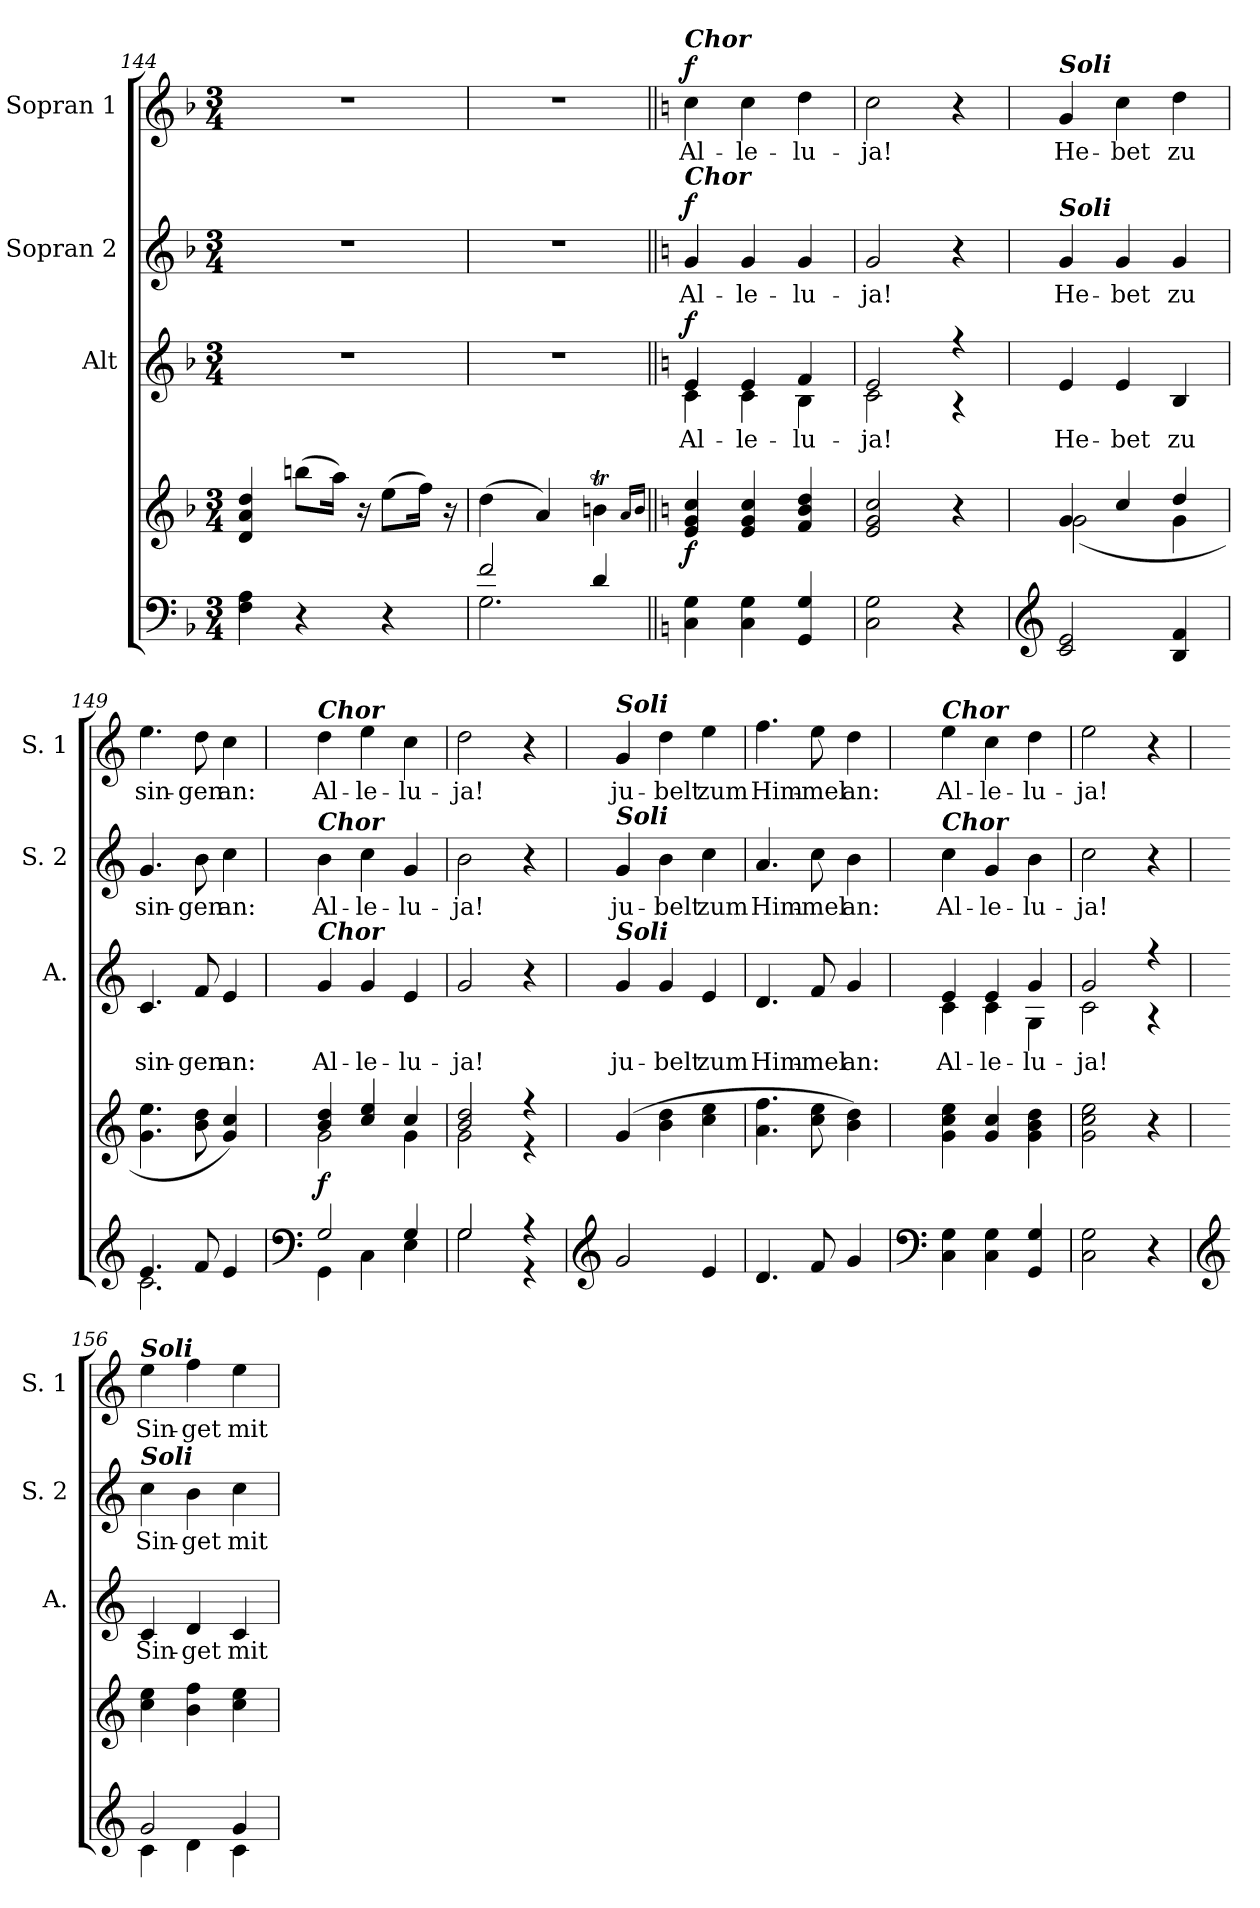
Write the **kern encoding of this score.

**kern	**kern	**dynam	**kern	**text	**dynam	**kern	**text	**dynam	**kern	**text	**dynam
*part4	*part4	*part4	*part3	*part3	*part3	*part2	*part2	*part2	*part1	*part1	*part1
*staff5	*staff4	*staff4/5	*staff3	*staff3	*staff3	*staff2	*staff2	*staff2	*staff1	*staff1	*staff1
*	*	*	*I"Alt	*	*	*I"Sopran 2	*	*	*I"Sopran 1	*	*
*	*	*	*I'A.	*	*	*I'S. 2	*	*	*I'S. 1	*	*
*clefF4	*clefG2	*	*clefG2	*	*	*clefG2	*	*	*clefG2	*	*
*k[b-]	*k[b-]	*	*k[b-]	*	*	*k[b-]	*	*	*k[b-]	*	*
*F:	*F:	*	*F:	*	*	*F:	*	*	*F:	*	*
*M3/4	*M3/4	*	*M3/4	*	*	*M3/4	*	*	*M3/4	*	*
=144	=144	=144	=144	=144	=144	=144	=144	=144	=144	=144	=144
4F\ 4A\	4d/ 4a/ 4dd/	.	2.r	.	.	2.r	.	.	2.r	.	.
4r	(>8bbn\L	.	.	.	.	.	.	.	.	.	.
.	16aa\Jk)	.	.	.	.	.	.	.	.	.	.
.	16r	.	.	.	.	.	.	.	.	.	.
4r	(>8ee\L	.	.	.	.	.	.	.	.	.	.
.	16ff\Jk)	.	.	.	.	.	.	.	.	.	.
.	16r	.	.	.	.	.	.	.	.	.	.
=145	=145	=145	=145	=145	=145	=145	=145	=145	=145	=145	=145
*^	*	*	*	*	*	*	*	*	*	*	*
2f/	2.G\	(>4dd\	.	2.r	.	.	2.r	.	.	2.r	.	.
.	.	4a/)	.	.	.	.	.	.	.	.	.	.
4d/	.	4bnt\	.	.	.	.	.	.	.	.	.	.
*v	*v	*	*	*	*	*	*	*	*	*	*	*
.	16qa/LL	.	.	.	.	.	.	.	.	.	.
.	16qb/JJ	.	.	.	.	.	.	.	.	.	.
!!LO:PB:g=z
=146||	=146||	=146||	=146||	=146||	=146||	=146||	=146||	=146||	=146||	=146||	=146||
*k[]	*k[]	*	*k[]	*	*	*k[]	*	*	*k[]	*	*
*C:	*C:	*	*C:	*	*	*C:	*	*	*C:	*	*
!	!	!	!	!	!	!	!	!	!LO:TX:a:Bi:t=Chor	!	!
!	!	!	!	!	!	!LO:TX:a:Bi:t=Chor	!	!	!	!	!
!	!	!	!LO:TX:a:Bi:t=Chor	!	!	!	!	!	!	!	!
!	!	!LO:DY:b	!	!LO:LY:b	!LO:DY:a	!	!LO:LY:b	!LO:DY:a	!	!LO:LY:b	!LO:DY:a
*	*	*	*^	*	*	*	*	*	*	*	*
4C\ 4G\	4e/ 4g/ 4cc/	f	4e/	4c\	Al-	f	4g/	Al-	f	4cc\	Al-	f
!	!	!	!	!	!LO:LY:b	!	!	!LO:LY:b	!	!	!LO:LY:b	!
4C\ 4G\	4e/ 4g/ 4cc/	.	4e/	4c\	-le-	.	4g/	-le-	.	4cc\	-le-	.
!	!	!	!	!	!LO:LY:b	!	!	!LO:LY:b	!	!	!LO:LY:b	!
4GG/ 4G/	4f/ 4b/ 4dd/	.	4f/	4B\	-lu-	.	4g/	-lu-	.	4dd\	-lu-	.
=147	=147	=147	=147	=147	=147	=147	=147	=147	=147	=147	=147	=147
!	!	!	!	!	!LO:LY:b	!	!	!LO:LY:b	!	!	!LO:LY:b	!
2C\ 2G\	2e/ 2g/ 2cc/	.	2e/	2c\	-ja!	.	2g/	-ja!	.	2cc\	-ja!	.
4r	4r	.	4r	4r	.	.	4r	.	.	4r	.	.
*	*	*	*v	*v	*	*	*	*	*	*	*	*
=148	=148	=148	=148	=148	=148	=148	=148	=148	=148	=148	=148
*clefG2	*	*	*	*	*	*	*	*	*	*	*
*	*^	*	*^	*	*	*	*	*	*	*	*
!	!	!	!	!	!	!	!	!	!	!	!LO:TX:a:Bi:t=Soli	!	!
!	!	!	!	!	!	!	!	!LO:TX:a:Bi:t=Soli	!	!	!	!	!
!	!	!	!	!LO:TX:a:Bi:t=Soli	!	!	!	!	!	!	!	!	!
!	!	!	!	!	!	!LO:LY:b	!	!	!LO:LY:b	!	!	!LO:LY:b	!
*	*	*	*	*v	*v	*	*	*	*	*	*	*	*
2c/ 2e/	4g/	(>2g\	.	4e/	He-	.	4g/	He-	.	4g/	He-	.
!	!	!	!	!	!LO:LY:b	!	!	!LO:LY:b	!	!	!LO:LY:b	!
.	4cc/	.	.	4e/	-bet	.	4g/	-bet	.	4cc\	-bet	.
!	!	!	!	!	!LO:LY:b	!	!	!LO:LY:b	!	!	!LO:LY:b	!
4B/ 4f/	4dd/	4g\	.	4B/	zu	.	4g/	zu	.	4dd\	zu	.
=149	=149	=149	=149	=149	=149	=149	=149	=149	=149	=149	=149	=149
*^	*	*	*	*	*	*	*	*	*	*	*	*
!	!	!	!	!	!	!LO:LY:b	!	!	!LO:LY:b	!	!	!LO:LY:b	!
*	*	*v	*v	*	*	*	*	*	*	*	*	*	*
4.e/	2.c\	4.g\ 4.ee\	.	4.c/	sin-	.	4.g/	sin-	.	4.ee\	sin-	.
!	!	!	!	!	!LO:LY:b	!	!	!LO:LY:b	!	!	!LO:LY:b	!
8f/	.	8b\ 8dd\	.	8f/	-gen	.	8b\	-gen	.	8dd\	-gen	.
!	!	!	!	!	!LO:LY:b	!	!	!LO:LY:b	!	!	!LO:LY:b	!
4e/	.	4g/ 4cc/)	.	4e/	an:	.	4cc\	an:	.	4cc\	an:	.
=150	=150	=150	=150	=150	=150	=150	=150	=150	=150	=150	=150	=150
*clefF4	*	*	*	*	*	*	*	*	*	*	*	*
*	*	*^	*	*	*	*	*	*	*	*	*	*
!	!	!	!	!	!	!	!	!	!	!	!LO:TX:a:Bi:t=Chor	!	!
!	!	!	!	!	!	!	!	!LO:TX:a:Bi:t=Chor	!	!	!	!	!
!	!	!	!	!	!LO:TX:a:Bi:t=Chor	!	!	!	!	!	!	!	!
!	!	!	!	!LO:DY:b	!	!LO:LY:b	!	!	!LO:LY:b	!	!	!LO:LY:b	!
2G/	4GG\	4b/ 4dd/	2g\	f	4g/	Al-	.	4b\	Al-	.	4dd\	Al-	.
!	!	!	!	!	!	!LO:LY:b	!	!	!LO:LY:b	!	!	!LO:LY:b	!
.	4C\	4cc/ 4ee/	.	.	4g/	-le-	.	4cc\	-le-	.	4ee\	-le-	.
!	!	!	!	!	!	!LO:LY:b	!	!	!LO:LY:b	!	!	!LO:LY:b	!
4G/	4E\	4cc/	4g\	.	4e/	-lu-	.	4g/	-lu-	.	4cc\	-lu-	.
=151	=151	=151	=151	=151	=151	=151	=151	=151	=151	=151	=151	=151	=151
!	!	!	!	!	!	!LO:LY:b	!	!	!LO:LY:b	!	!	!LO:LY:b	!
2G/	2G\	2b/ 2dd/	2g\	.	2g/	-ja!	.	2b\	-ja!	.	2dd\	-ja!	.
4r	4r	4r	4r	.	4r	.	.	4r	.	.	4r	.	.
*v	*v	*	*	*	*	*	*	*	*	*	*	*	*
*	*v	*v	*	*	*	*	*	*	*	*	*	*
=152	=152	=152	=152	=152	=152	=152	=152	=152	=152	=152	=152
*clefG2	*	*	*	*	*	*	*	*	*	*	*
*^	*^	*	*	*	*	*	*	*	*	*	*
!	!	!	!	!	!	!	!	!	!	!	!LO:TX:a:Bi:t=Soli	!	!
!	!	!	!	!	!	!	!	!LO:TX:a:Bi:t=Soli	!	!	!	!	!
!	!	!	!	!	!LO:TX:a:Bi:t=Soli	!	!	!	!	!	!	!	!
!	!	!	!	!	!	!LO:LY:b	!	!	!LO:LY:b	!	!	!LO:LY:b	!
*v	*v	*	*	*	*	*	*	*	*	*	*	*	*
*	*v	*v	*	*	*	*	*	*	*	*	*	*
2g/	(4g/	.	4g/	ju-	.	4g/	ju-	.	4g/	ju-	.
!	!	!	!	!LO:LY:b	!	!	!LO:LY:b	!	!	!LO:LY:b	!
.	4b\ 4dd\	.	4g/	-belt	.	4b\	-belt	.	4dd\	-belt	.
!	!	!	!	!LO:LY:b	!	!	!LO:LY:b	!	!	!LO:LY:b	!
4e/	4cc\ 4ee\	.	4e/	zum	.	4cc\	zum	.	4ee\	zum	.
!!LO:LB:g=z
=153	=153	=153	=153	=153	=153	=153	=153	=153	=153	=153	=153
!	!	!	!	!LO:LY:b	!	!	!LO:LY:b	!	!	!LO:LY:b	!
4.d/	4.a\ 4.ff\	.	4.d/	Him-	.	4.a/	Him-	.	4.ff\	Him-	.
!	!	!	!	!LO:LY:b	!	!	!LO:LY:b	!	!	!LO:LY:b	!
8f/	8cc\ 8ee\	.	8f/	-mel	.	8cc\	-mel	.	8ee\	-mel	.
!	!	!	!	!LO:LY:b	!	!	!LO:LY:b	!	!	!LO:LY:b	!
4g/	4b\ 4dd\)	.	4g/	an:	.	4b\	an:	.	4dd\	an:	.
=154	=154	=154	=154	=154	=154	=154	=154	=154	=154	=154	=154
*clefF4	*	*	*	*	*	*	*	*	*	*	*
!	!	!	!	!	!	!	!	!	!LO:TX:a:Bi:t=Chor	!	!
!	!	!	!	!	!	!LO:TX:a:Bi:t=Chor	!	!	!	!	!
!	!	!	!LO:TX:a:Bi:t=Chor	!	!	!	!	!	!	!	!
!	!	!	!	!LO:LY:b	!	!	!LO:LY:b	!	!	!LO:LY:b	!
*	*	*	*^	*	*	*	*	*	*	*	*
4C\ 4G\	4g\ 4cc\ 4ee\	.	4e/	4c\	Al-	.	4cc\	Al-	.	4ee\	Al-	.
!	!	!	!	!	!LO:LY:b	!	!	!LO:LY:b	!	!	!LO:LY:b	!
4C\ 4G\	4g/ 4cc/	.	4e/	4c\	-le-	.	4g/	-le-	.	4cc\	-le-	.
!	!	!	!	!	!LO:LY:b	!	!	!LO:LY:b	!	!	!LO:LY:b	!
4GG/ 4G/	4g\ 4b\ 4dd\	.	4g/	4G\	-lu-	.	4b\	-lu-	.	4dd\	-lu-	.
=155	=155	=155	=155	=155	=155	=155	=155	=155	=155	=155	=155	=155
!	!	!	!	!	!LO:LY:b	!	!	!LO:LY:b	!	!	!LO:LY:b	!
2C\ 2G\	2g\ 2cc\ 2ee\	.	2g/	2c\	-ja!	.	2cc\	-ja!	.	2ee\	-ja!	.
4r	4r	.	4r	4r	.	.	4r	.	.	4r	.	.
*	*	*	*v	*v	*	*	*	*	*	*	*	*
=156	=156	=156	=156	=156	=156	=156	=156	=156	=156	=156	=156
*clefG2	*	*	*	*	*	*	*	*	*	*	*
*^	*	*	*^	*	*	*	*	*	*	*	*
!	!	!	!	!	!	!	!	!	!	!	!LO:TX:a:Bi:t=Soli	!	!
!	!	!	!	!	!	!	!	!LO:TX:a:Bi:t=Soli	!	!	!	!	!
!	!	!	!	!LO:TX:a:Bi:t=Soli	!	!	!	!	!	!	!	!	!
!	!	!	!	!	!	!LO:LY:b	!	!	!LO:LY:b	!	!	!LO:LY:b	!
*	*	*	*	*v	*v	*	*	*	*	*	*	*	*
2g/	4c\	4cc\ 4ee\	.	4c/	Sin-	.	4cc\	Sin-	.	4ee\	Sin-	.
!	!	!	!	!	!LO:LY:b	!	!	!LO:LY:b	!	!	!LO:LY:b	!
.	4d\	4b\ 4ff\	.	4d/	-get	.	4b\	-get	.	4ff\	-get	.
!	!	!	!	!	!LO:LY:b	!	!	!LO:LY:b	!	!	!LO:LY:b	!
4g/	4c\	4cc\ 4ee\	.	4c/	mit	.	4cc\	mit	.	4ee\	mit	.
*v	*v	*	*	*	*	*	*	*	*	*	*	*
=	=	=	=	=	=	=	=	=	=	=	=
*-	*-	*-	*-	*-	*-	*-	*-	*-	*-	*-	*-
